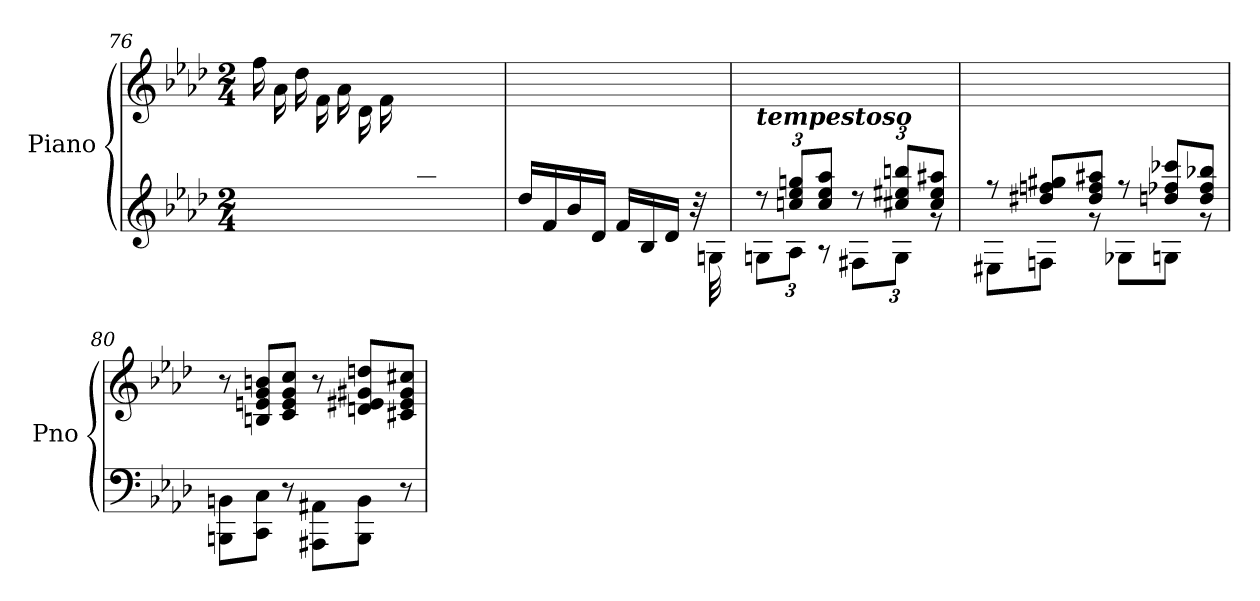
**kern	**kern
*part1	*part1
*staff2	*staff1
*I"Piano	*
*I'Pno	*
*clefG2	*clefG2
*k[b-e-a-d-]	*k[b-e-a-d-]
*M2/4	*M2/4
=76	=76
*^	*
*	*	*Xtuplet
24%7ryy	2ryy	24ff\
.	.	24a-\
.	.	24dd-\
.	.	24f\
.	.	24a-\
.	.	24d-\
.	.	24f\
*clefF4	*	*
24A-/	.	24%5ryy
24d-/	.	.
24F/	.	.
24A-/	.	.
24D-/JJ	.	.
*v	*v	*
=77	=77
16F/LL	2ryy
16AA-/	.
16D-/	.
16FF/JJ	.
16AA-/LL	.
16DD-/	.
16FF/JJ	.
32r	.
32BBBn\	.
=78	=78
*Xbrackettup	*
*^	*
!LO:TX:a:Bi:t=tempestoso	!	!
12r	12BBBn\L	2ryy
12En/ 12G/ 12Bn/L	12CC\J	.
12E/ 12G/ 12c/J	12r	.
12r	12AAA#X\L	.
12E#X/ 12G#X/ 12dn/L	12BBB\J	.
12E#/ 12G#/ 12c#X/J	12rBB	.
!!LO:LB:g=z
=79	=79	=79
*Xtuplet	*	*
12r	12GGG#X\L	2ryy
12F#X/ 12An/ 12B#X/L	12AAAn\J	.
12F#/ 12A/ 12c#X/J	12rBB	.
12r	12BBB-X\L	.
12Fn/ 12A-X/ 12e-X/L	12BBBn\J	.
12F/ 12A-/ 12d-X/J	12rBB	.
*v	*v	*
=80	=80
12BBBn\ 12BBn\L	12r
12CC\ 12C\J	12Bn/ 12en/ 12g/ 12bn/L
12r	12c/ 12e/ 12g/ 12cc/J
12AAA#X\ 12AA#X\L	12r
12BBB\ 12BB\J	12dn/ 12e#X/ 12g#X/ 12ddn/L
12r	12c#X/ 12e#/ 12g#/ 12cc#X/J
=	=
*-	*-
